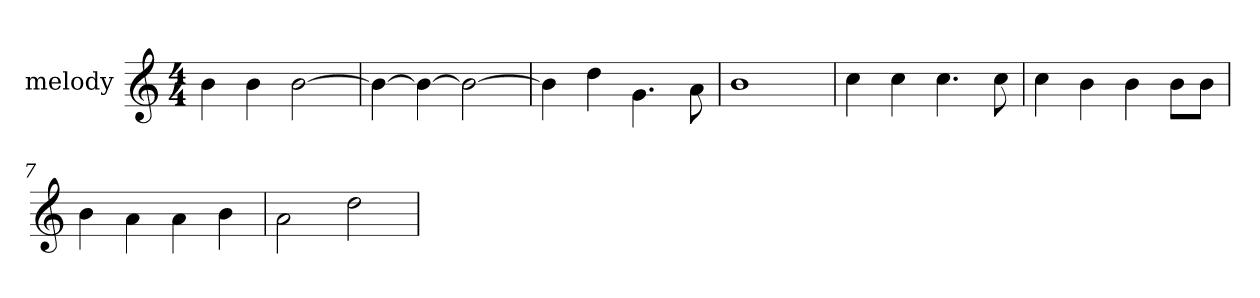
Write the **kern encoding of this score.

**kern
*part1
*staff1
*I"melody
*clefG2
*k[]
*M4/4
=1
4b\
4b\
[2b\
=2
4b\_
4b\_
2b\_
=3
4b\]
4dd\
4.g\
8a\
=4
1b
=5
4cc\
4cc\
4.cc\
8cc\
=6
4cc\
4b\
4b\
8b\L
8b\J
=7
4b\
4a\
4a\
4b\
!!LO:LB:g=z
=8
2a\
2dd\
=
*-
